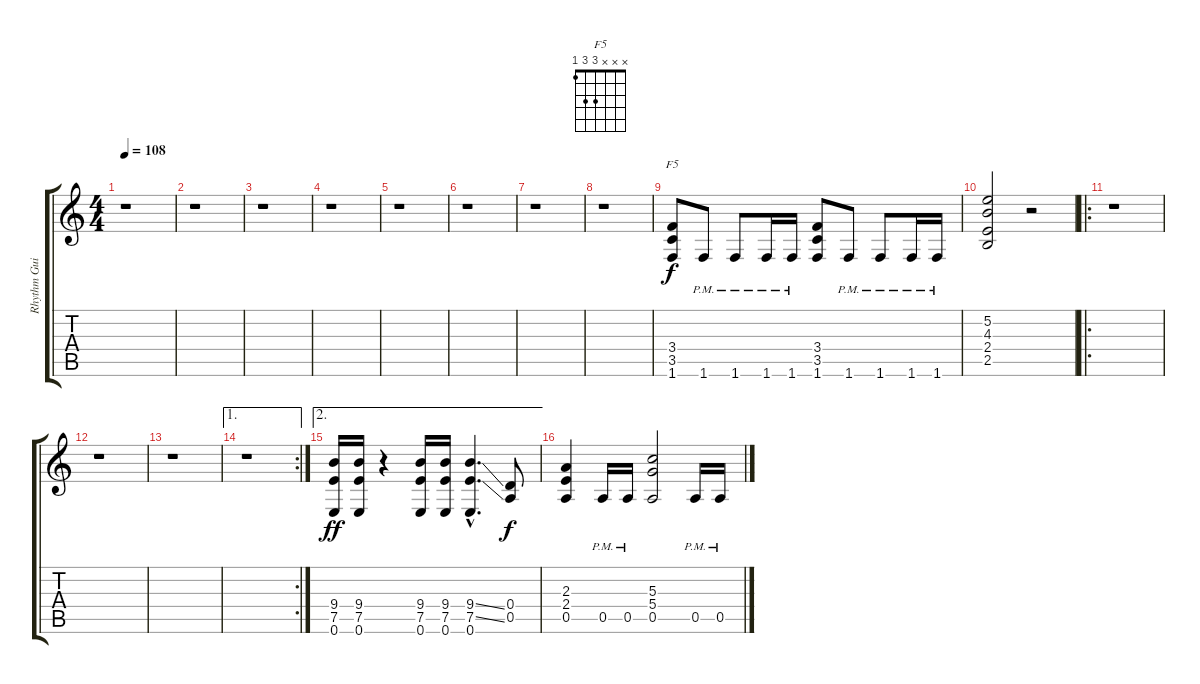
\track ("Rhythm Guitar" "Rhythm Gui") {instrument distortionguitar}
\staff {score tabs}
\tuning (E4 B3 G3 D3 A2 E2) {hide}
\chord ("F5" x x x 3 3 1)
\ts (4 4)
\tempo 108
\clef g2
\ks c
r.1{dy ff} |
r.1 |
r.1 |
r.1 |
r.1 |
r.1 |
r.1 |
r.1 |
(3.4 3.5 1.6).8{ch "F5" dy f} 1.6{pm}.8 1.6{pm}.8 1.6{pm}.16 1.6{pm}.16 (3.4 3.5 1.6).8 1.6{pm}.8 1.6{pm}.8 1.6{pm}.16 1.6{pm}.16 |
(5.2 4.3 2.4 2.5).2 r.2 |
\ro
r.1 |
r.1 |
r.1 |
\ae 1
\rc 2
r.1 |
\ae 2
(9.4 7.5 0.6).16{dy ff} (9.4 7.5 0.6).16 r.4 (9.4 7.5 0.6).16 (9.4 7.5 0.6).16 (9.4{ss hac} 7.5{ss hac} 0.6{hac}).4{d} (0.4 0.5).8{dy f} |
(2.3 2.4 0.5).4 0.5{pm}.16 0.5{pm}.16 (5.3 5.4 0.5).2 0.5{pm}.16 0.5{pm}.16
